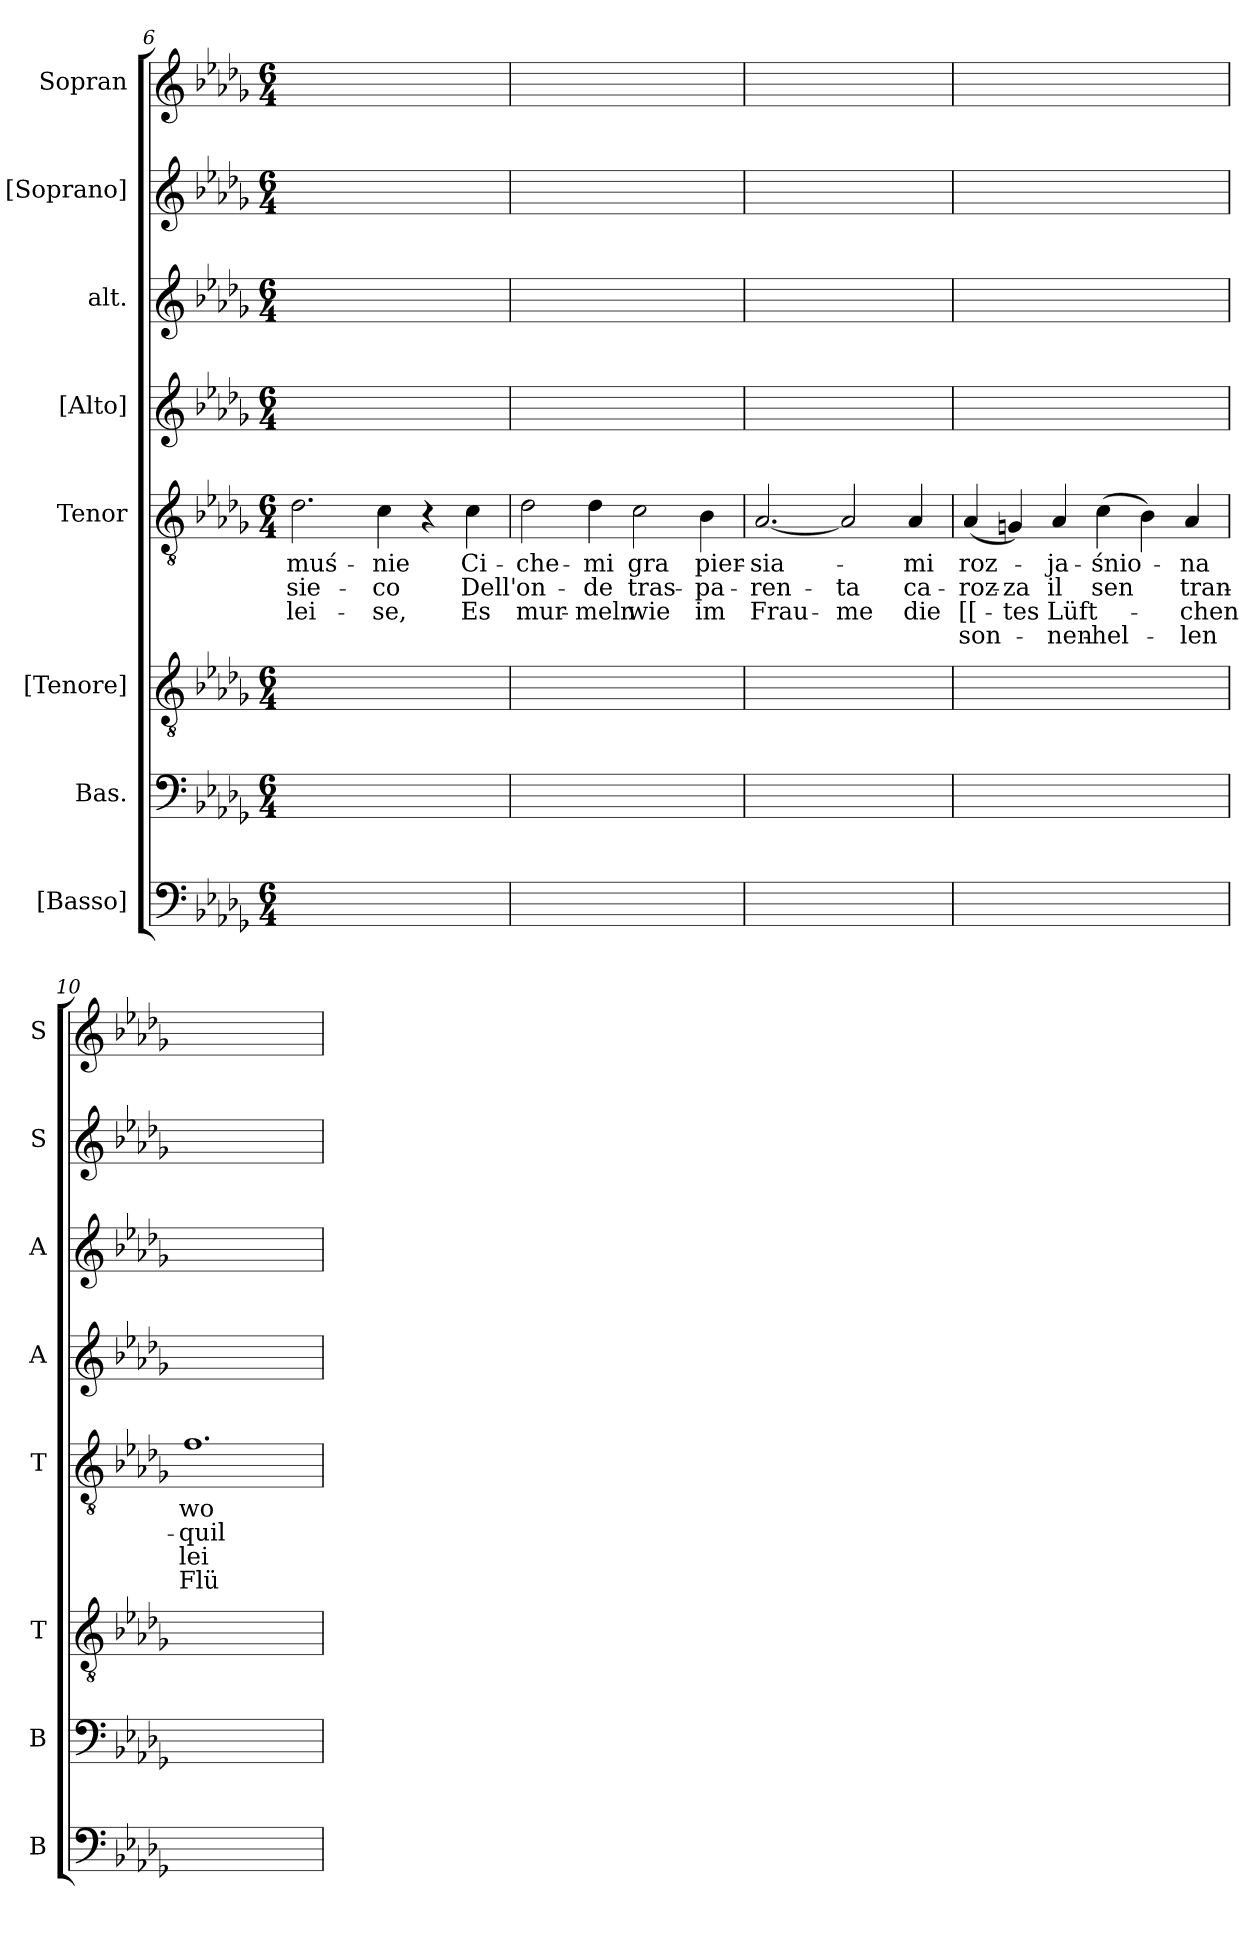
**kern	**kern	**kern	**kern	**text	**text	**text	**text	**kern	**kern	**kern	**kern
*part8	*part7	*part6	*part5	*part5	*part5	*part5	*part5	*part4	*part3	*part2	*part1
*staff8	*staff7	*staff6	*staff5	*staff5	*staff5	*staff5	*staff5	*staff4	*staff3	*staff2	*staff1
*I"[Basso]	*I"Bas.	*I"[Tenore]	*I"Tenor	*	*	*	*	*I"[Alto]	*I"alt.	*I"[Soprano]	*I"Sopran
*I'B	*I'B	*I'T	*I'T	*	*	*	*	*I'A	*I'A	*I'S	*I'S
*clefF4	*clefF4	*clefGv2	*clefGv2	*	*	*	*	*clefG2	*clefG2	*clefG2	*clefG2
*k[b-e-a-d-g-]	*k[b-e-a-d-g-]	*k[b-e-a-d-g-]	*k[b-e-a-d-g-]	*	*	*	*	*k[b-e-a-d-g-]	*k[b-e-a-d-g-]	*k[b-e-a-d-g-]	*k[b-e-a-d-g-]
*D-:	*D-:	*D-:	*D-:	*	*	*	*	*D-:	*D-:	*D-:	*D-:
*M6/4	*M6/4	*M6/4	*M6/4	*	*	*	*	*M6/4	*M6/4	*M6/4	*M6/4
=6	=6	=6	=6	=6	=6	=6	=6	=6	=6	=6	=6
!	!	!	!	!	!LO:LY:color=blue	!	!	!	!	!	!
1.ryy	1.ryy	1.ryy	2.d-\	muś-	sie-	lei-	.	1.ryy	1.ryy	1.ryy	1.ryy
!	!	!	!	!	!LO:LY:color=blue	!	!	!	!	!	!
.	.	.	4c\	-nie	-co	-se,	.	.	.	.	.
.	.	.	4r	.	.	.	.	.	.	.	.
!	!	!	!	!	!LO:LY:color=blue	!	!	!	!	!	!
.	.	.	4c\	Ci-	Dell'	Es	.	.	.	.	.
=7	=7	=7	=7	=7	=7	=7	=7	=7	=7	=7	=7
!	!	!	!	!	!LO:LY:color=blue	!	!	!	!	!	!
1.ryy	1.ryy	1.ryy	2d-\	-che-	on-	mur-	.	1.ryy	1.ryy	1.ryy	1.ryy
!	!	!	!	!	!LO:LY:color=blue	!	!	!	!	!	!
.	.	.	4d-\	-mi	-de	-meln	.	.	.	.	.
!	!	!	!	!	!LO:LY:color=blue	!	!	!	!	!	!
.	.	.	2c\	gra	tras-	wie	.	.	.	.	.
!	!	!	!	!	!LO:LY:color=blue	!	!	!	!	!	!
.	.	.	4B-\	pier-	-pa-	im	.	.	.	.	.
=8	=8	=8	=8	=8	=8	=8	=8	=8	=8	=8	=8
!	!	!	!	!	!LO:LY:color=blue	!	!	!	!	!	!
1.ryy	1.ryy	1.ryy	[2.A-/	-sia-	-ren-	Frau-	.	1.ryy	1.ryy	1.ryy	1.ryy
!	!	!	!	!	!LO:LY:color=blue	!	!	!	!	!	!
.	.	.	2A-/]	.	-ta	-me	.	.	.	.	.
!	!	!	!	!	!LO:LY:color=blue	!	!	!	!	!	!
.	.	.	4A-/	-mi	ca-	die	.	.	.	.	.
=9	=9	=9	=9	=9	=9	=9	=9	=9	=9	=9	=9
!	!	!	!	!	!LO:LY:color=blue	!	!	!	!	!	!
1.ryy	1.ryy	1.ryy	(<4A-/	roz-	roz-	[[-	son-	1.ryy	1.ryy	1.ryy	1.ryy
!	!	!	!	!	!LO:LY:color=blue	!	!	!	!	!	!
.	.	.	4Gn/)	.	-za	-tes	.	.	.	.	.
!	!	!	!	!	!LO:LY:color=blue	!	!	!	!	!	!
.	.	.	4A-/	-ja-	il	Lüft-	-nen-	.	.	.	.
!	!	!	!	!	!LO:LY:color=blue	!	!	!	!	!	!
.	.	.	(>4c\	-śnio-	sen	.	-hel-	.	.	.	.
.	.	.	4B-\)	.	.	.	.	.	.	.	.
!	!	!	!	!	!LO:LY:color=blue	!	!	!	!	!	!
.	.	.	4A-/	-na	tran-	-chen	-len	.	.	.	.
=10	=10	=10	=10	=10	=10	=10	=10	=10	=10	=10	=10
!	!	!	!	!	!LO:LY:color=blue	!	!	!	!	!	!
1.ryy	1.ryy	1.ryy	1.f	wo-	-quil-	lei-	Flü-	1.ryy	1.ryy	1.ryy	1.ryy
=	=	=	=	=	=	=	=	=	=	=	=
*-	*-	*-	*-	*-	*-	*-	*-	*-	*-	*-	*-
